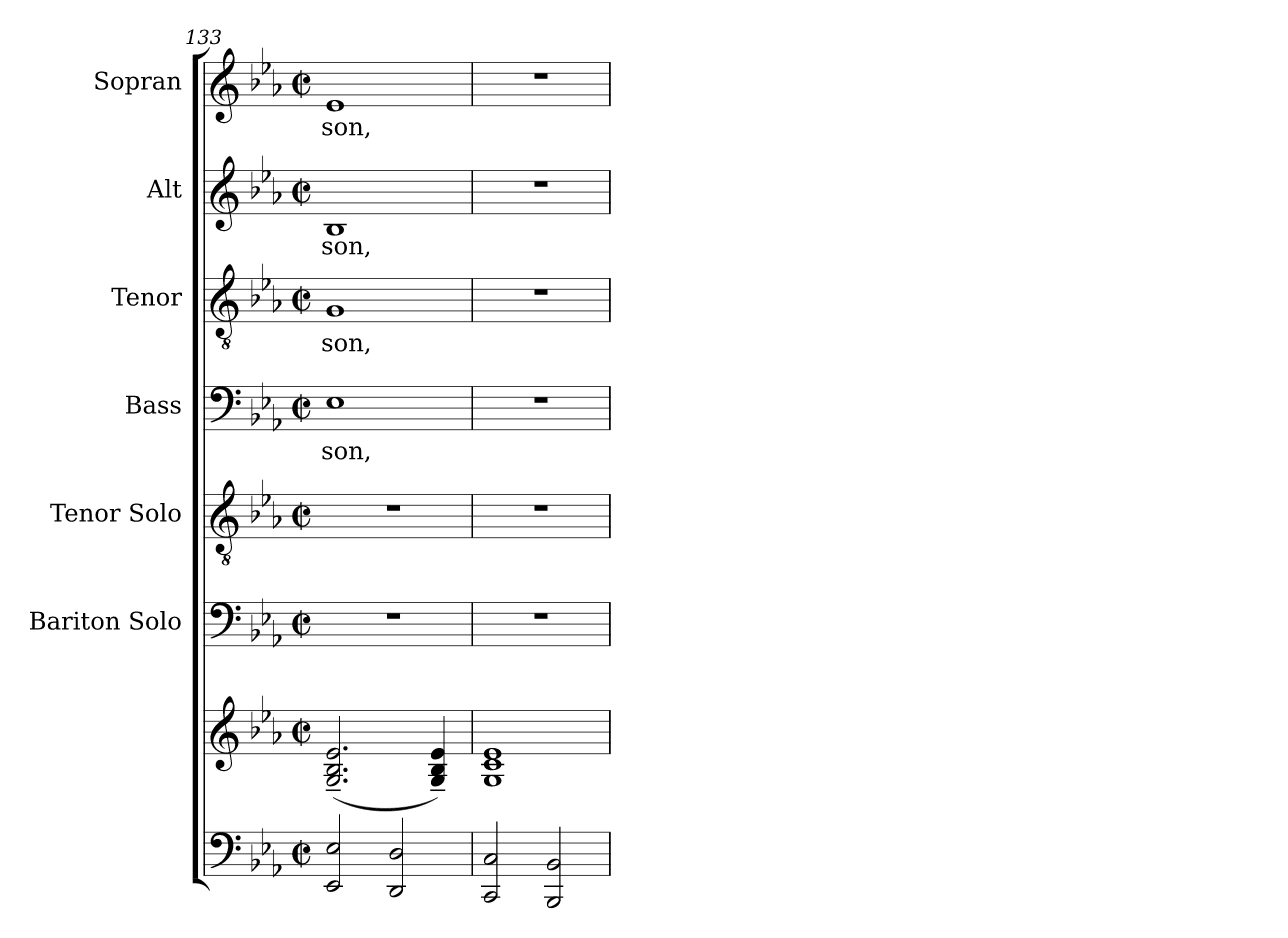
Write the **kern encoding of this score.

**kern	**kern	**kern	**kern	**kern	**text	**kern	**text	**kern	**text	**kern	**text
*part7	*part7	*part6	*part5	*part4	*part4	*part3	*part3	*part2	*part2	*part1	*part1
*staff8	*staff7	*staff6	*staff5	*staff4	*staff4	*staff3	*staff3	*staff2	*staff2	*staff1	*staff1
*	*	*I"Bariton Solo	*I"Tenor Solo	*I"Bass	*	*I"Tenor	*	*I"Alt	*	*I"Sopran	*
*	*	*	*	*I'B.	*	*I'T.	*	*I'A.	*	*I'S.	*
*clefF4	*clefG2	*clefF4	*clefGv2	*clefF4	*	*clefGv2	*	*clefG2	*	*clefG2	*
*k[b-e-a-]	*k[b-e-a-]	*k[b-e-a-]	*k[b-e-a-]	*k[b-e-a-]	*	*k[b-e-a-]	*	*k[b-e-a-]	*	*k[b-e-a-]	*
*E-:	*E-:	*E-:	*E-:	*E-:	*	*E-:	*	*E-:	*	*E-:	*
*M2/2	*M2/2	*M2/2	*M2/2	*M2/2	*	*M2/2	*	*M2/2	*	*M2/2	*
*met(c|)	*met(c|)	*met(c|)	*met(c|)	*met(c|)	*	*met(c|)	*	*met(c|)	*	*met(c|)	*
=133	=133	=133	=133	=133	=133	=133	=133	=133	=133	=133	=133
!	!	!	!	!	!LO:LY:b	!	!LO:LY:b	!	!LO:LY:b	!	!LO:LY:b
2EE-/ 2E-/	(<2.G/~< 2.B-/~< 2.e-/~<	1r	1r	1E-	-son,	1G	-son,	1B-	-son,	1e-	-son,
2DD/ 2D/	.	.	.	.	.	.	.	.	.	.	.
.	4G/~< 4B-/~< 4e-/~<)	.	.	.	.	.	.	.	.	.	.
!!LO:LB:g=z
=134	=134	=134	=134	=134	=134	=134	=134	=134	=134	=134	=134
2CC/ 2C/	1G 1c 1e-	1r	1r	1r	.	1r	.	1r	.	1r	.
2BBB-/ 2BB-/	.	.	.	.	.	.	.	.	.	.	.
=	=	=	=	=	=	=	=	=	=	=	=
*-	*-	*-	*-	*-	*-	*-	*-	*-	*-	*-	*-
